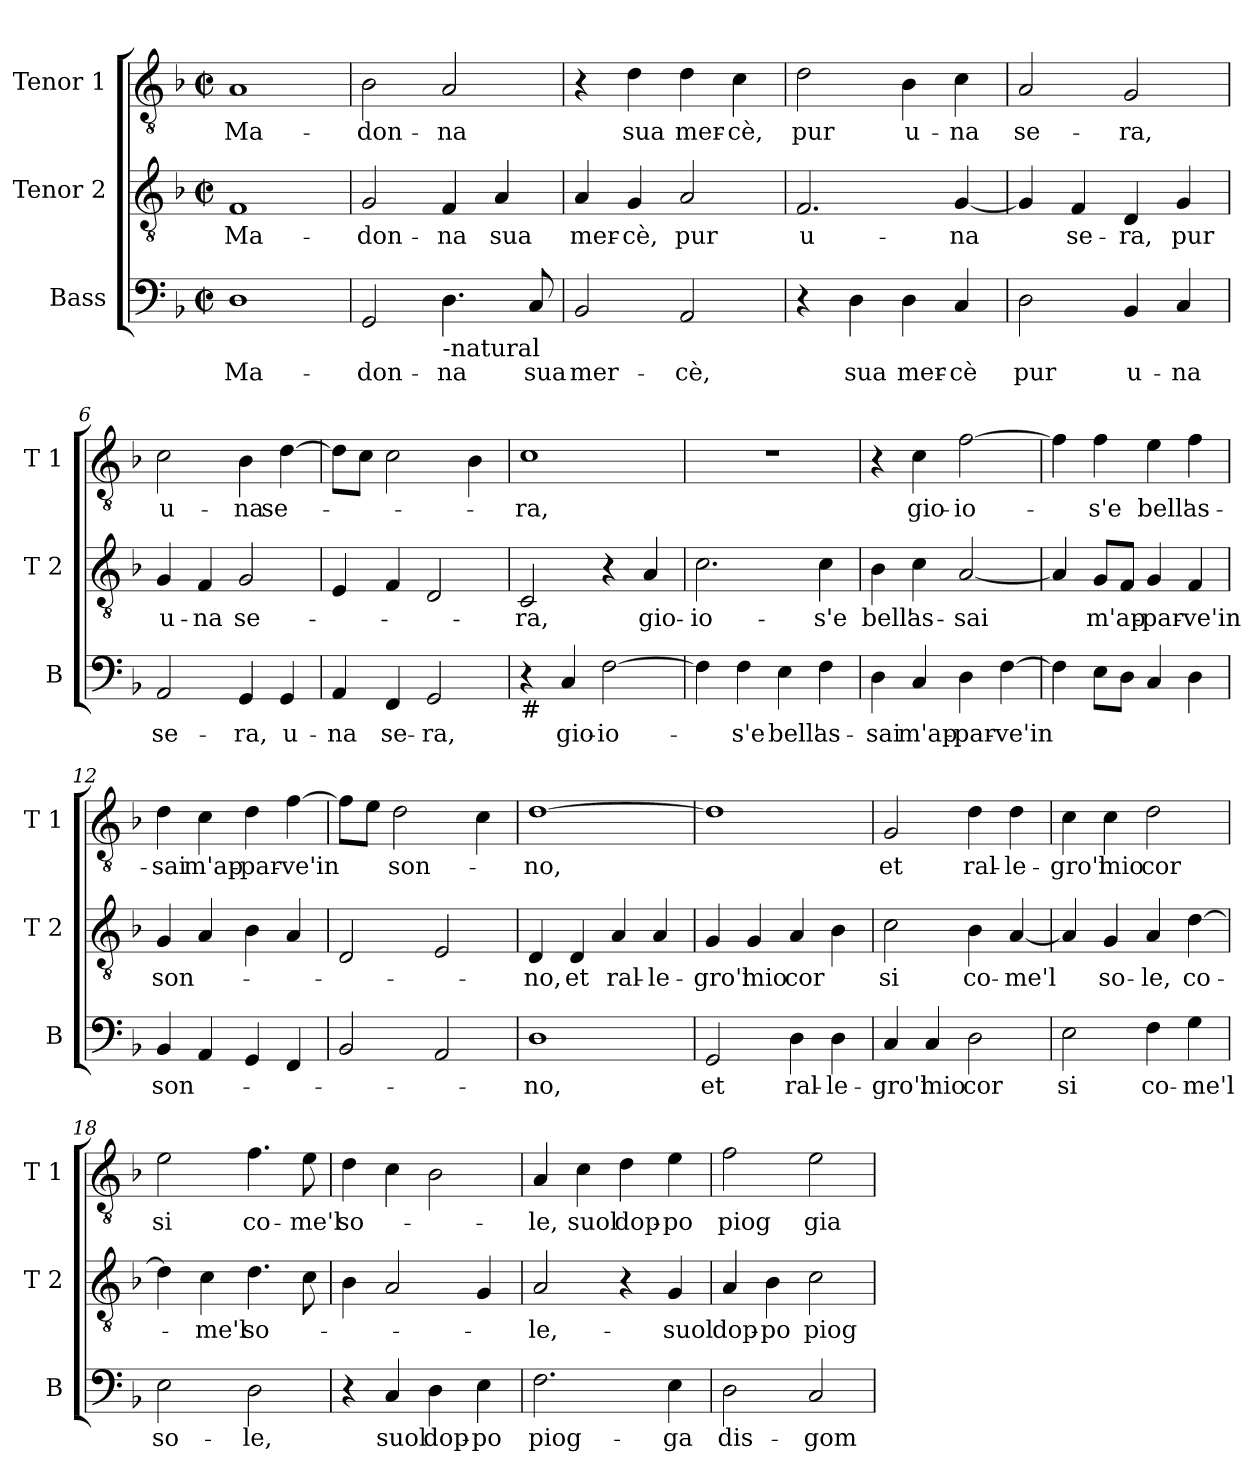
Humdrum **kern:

**kern	**text	**kern	**text	**kern	**text
*part3	*part3	*part2	*part2	*part1	*part1
*staff3	*staff3	*staff2	*staff2	*staff1	*staff1
*I"Bass	*	*I"Tenor 2	*	*I"Tenor 1	*
*I'B	*	*I'T 2	*	*I'T 1	*
*clefF4	*	*clefGv2	*	*clefGv2	*
*k[b-]	*	*k[b-]	*	*k[b-]	*
*F:	*	*F:	*	*F:	*
*M2/2	*	*M2/2	*	*M2/2	*
*met(c|)	*	*met(c|)	*	*met(c|)	*
=1	=1	=1	=1	=1	=1
!	!LO:LY:b	!	!LO:LY:b	!	!LO:LY:b
1D	Ma-	1F	Ma-	1A	Ma-
=2	=2	=2	=2	=2	=2
!	!LO:LY:b	!	!LO:LY:b	!	!LO:LY:b
2GG/	-don-	2G/	-don-	2B-\	-don-
!LO:TX:b:t=-natural	!	!	!	!	!
!	!LO:LY:b	!	!LO:LY:b	!	!LO:LY:b
4.D\	-na	4F/	-na	2A/	-na
!	!	!	!LO:LY:b	!	!
.	.	4A/	sua	.	.
!	!LO:LY:b	!	!	!	!
8C/	sua	.	.	.	.
=3	=3	=3	=3	=3	=3
!	!LO:LY:b	!	!LO:LY:b	!	!
2BB-/	mer-	4A/	mer-	4r	.
!	!	!	!LO:LY:b	!	!LO:LY:b
.	.	4G/	-cè,	4d\	sua
!	!LO:LY:b	!	!LO:LY:b	!	!LO:LY:b
2AA/	-cè,	2A/	pur	4d\	mer-
!	!	!	!	!	!LO:LY:b
.	.	.	.	4c\	-cè,
=4	=4	=4	=4	=4	=4
!	!	!	!LO:LY:b	!	!LO:LY:b
4r	.	2.F/	u-	2d\	pur
!	!LO:LY:b	!	!	!	!
4D\	sua	.	.	.	.
!	!LO:LY:b	!	!	!	!LO:LY:b
4D\	mer-	.	.	4B-\	u-
!	!LO:LY:b	!	!LO:LY:b	!	!LO:LY:b
4C/	-cè	[4G/	-na	4c\	-na
=5	=5	=5	=5	=5	=5
!	!LO:LY:b	!	!	!	!LO:LY:b
2D\	pur	4G/]	.	2A/	se-
!	!	!	!LO:LY:b	!	!
.	.	4F/	se-	.	.
!	!LO:LY:b	!	!LO:LY:b	!	!LO:LY:b
4BB-/	u-	4D/	-ra,	2G/	-ra,
!	!LO:LY:b	!	!LO:LY:b	!	!
4C/	-na	4G/	pur	.	.
!!LO:LB:g=z
=6	=6	=6	=6	=6	=6
!	!LO:LY:b	!	!LO:LY:b	!	!LO:LY:b
2AA/	se-	4G/	u-	2c\	u-
!	!	!	!LO:LY:b	!	!
.	.	4F/	-na	.	.
!	!LO:LY:b	!	!LO:LY:b	!	!LO:LY:b
4GG/	-ra,	2G/	se-	4B-\	-na
!	!LO:LY:b	!	!	!	!LO:LY:b
4GG/	u-	.	.	[4d\	se-
=7	=7	=7	=7	=7	=7
!	!LO:LY:b	!	!	!	!
4AA/	-na	4E/	.	8d\L]	.
.	.	.	.	8c\J	.
!	!LO:LY:b	!	!	!	!
4FF/	se-	4F/	.	2c\	.
!	!LO:LY:b	!	!	!	!
2GG/	-ra,	2D/	.	.	.
.	.	.	.	4B-\	.
=8	=8	=8	=8	=8	=8
!LO:TX:b:t=#	!	!	!	!	!
!	!	!	!LO:LY:b	!	!LO:LY:b
4r	.	2C/	-ra,	1c	-ra,
!	!LO:LY:b	!	!	!	!
4C/	gio-	.	.	.	.
!	!LO:LY:b	!	!	!	!
[2F\	-io-	4r	.	.	.
!	!	!	!LO:LY:b	!	!
.	.	4A/	gio-	.	.
=9	=9	=9	=9	=9	=9
!	!	!	!LO:LY:b	!	!
4F\]	.	2.c\	-io-	1r	.
!	!LO:LY:b	!	!	!	!
4F\	-s'e	.	.	.	.
!	!LO:LY:b	!	!	!	!
4E\	bell'	.	.	.	.
!	!LO:LY:b	!	!LO:LY:b	!	!
4F\	as-	4c\	-s'e	.	.
=10	=10	=10	=10	=10	=10
!	!LO:LY:b	!	!LO:LY:b	!	!
4D\	-sai	4B-\	bell'	4r	.
!	!LO:LY:b	!	!LO:LY:b	!	!LO:LY:b
4C/	m'ap-	4c\	as-	4c\	gio-
!	!LO:LY:b	!	!LO:LY:b	!	!LO:LY:b
4D\	-par-	[2A/	-sai	[2f\	-io-
!	!LO:LY:b	!	!	!	!
[4F\	-ve'in	.	.	.	.
=11	=11	=11	=11	=11	=11
4F\]	.	4A/]	.	4f\]	.
!	!	!	!LO:LY:b	!	!LO:LY:b
8E\L	.	8G/L	m'ap-	4f\	-s'e
8D\J	.	8F/J	.	.	.
!	!	!	!LO:LY:b	!	!LO:LY:b
4C/	.	4G/	-par-	4e\	bell'
!	!	!	!LO:LY:b	!	!LO:LY:b
4D\	.	4F/	-ve'in	4f\	as-
!!LO:LB:g=z
=12	=12	=12	=12	=12	=12
!	!LO:LY:b	!	!LO:LY:b	!	!LO:LY:b
4BB-/	son-	4G/	son-	4d\	-sai
!	!	!	!	!	!LO:LY:b
4AA/	.	4A/	.	4c\	m'ap-
!	!	!	!	!	!LO:LY:b
4GG/	.	4B-\	.	4d\	-par-
!	!	!	!	!	!LO:LY:b
4FF/	.	4A/	.	[4f\	-ve'in
=13	=13	=13	=13	=13	=13
2BB-/	.	2D/	.	8f\L]	.
.	.	.	.	8e\J	.
!	!	!	!	!	!LO:LY:b
.	.	.	.	2d\	son-
2AA/	.	2E/	.	.	.
.	.	.	.	4c\	.
=14	=14	=14	=14	=14	=14
!	!LO:LY:b	!	!LO:LY:b	!	!LO:LY:b
1D	-no,	4D/	-no,	[1d	-no,
!	!	!	!LO:LY:b	!	!
.	.	4D/	et	.	.
!	!	!	!LO:LY:b	!	!
.	.	4A/	ral-	.	.
!	!	!	!LO:LY:b	!	!
.	.	4A/	-le-	.	.
=15	=15	=15	=15	=15	=15
!	!LO:LY:b	!	!LO:LY:b	!	!
2GG/	et	4G/	-gro'l	1d]	.
!	!	!	!LO:LY:b	!	!
.	.	4G/	mio	.	.
!	!LO:LY:b	!	!LO:LY:b	!	!
4D\	ral-	4A/	cor	.	.
!	!LO:LY:b	!	!	!	!
4D\	-le-	4B-\	.	.	.
=16	=16	=16	=16	=16	=16
!	!LO:LY:b	!	!LO:LY:b	!	!LO:LY:b
4C/	-gro'l	2c\	si	2G/	et
!	!LO:LY:b	!	!	!	!
4C/	mio	.	.	.	.
!	!LO:LY:b	!	!LO:LY:b	!	!LO:LY:b
2D\	cor	4B-\	co-	4d\	ral-
!	!	!	!LO:LY:b	!	!LO:LY:b
.	.	[4A/	-me'l	4d\	-le-
=17	=17	=17	=17	=17	=17
!	!LO:LY:b	!	!	!	!LO:LY:b
2E\	si	4A/]	.	4c\	-gro'l
!	!	!	!LO:LY:b	!	!LO:LY:b
.	.	4G/	so-	4c\	mio
!	!LO:LY:b	!	!LO:LY:b	!	!LO:LY:b
4F\	co-	4A/	-le,	2d\	cor
!	!LO:LY:b	!	!LO:LY:b	!	!
4G\	-me'l	[4d\	co-	.	.
!!LO:PB:g=z
=18	=18	=18	=18	=18	=18
!	!LO:LY:b	!	!	!	!LO:LY:b
2E\	so-	4d\]	.	2e\	si
!	!	!	!LO:LY:b	!	!
.	.	4c\	-me'l	.	.
!	!LO:LY:b	!	!LO:LY:b	!	!LO:LY:b
2D\	-le,	4.d\	so-	4.f\	co-
!	!	!	!	!	!LO:LY:b
.	.	8c\	.	8e\	-me'l
=19	=19	=19	=19	=19	=19
!	!	!	!	!	!LO:LY:b
4r	.	4B-\	.	4d\	so-
!	!LO:LY:b	!	!	!	!
4C/	suol	2A/	.	4c\	.
!	!LO:LY:b	!	!	!	!
4D\	dop-	.	.	2B-\	.
!	!LO:LY:b	!	!	!	!
4E\	-po	4G/	.	.	.
=20	=20	=20	=20	=20	=20
!	!LO:LY:b	!	!LO:LY:b	!	!LO:LY:b
2.F\	piog-	2A/	-le,-	4A/	-le,
!	!	!	!	!	!LO:LY:b
.	.	.	.	4c\	suol
!	!	!	!	!	!LO:LY:b
.	.	4r	.	4d\	dop-
!	!LO:LY:b	!	!LO:LY:b	!	!LO:LY:b
4E\	-ga	4G/	-suol	4e\	-po
=21	=21	=21	=21	=21	=21
!	!LO:LY:b	!	!LO:LY:b	!	!LO:LY:b
2D\	dis-	4A/	dop-	2f\	piog
!	!	!	!LO:LY:b	!	!
.	.	4B-\	-po	.	.
!	!LO:LY:b	!	!LO:LY:b	!	!LO:LY:b
2C/	-gom-	2c\	piog-	2e\	gia
=	=	=	=	=	=
*-	*-	*-	*-	*-	*-
